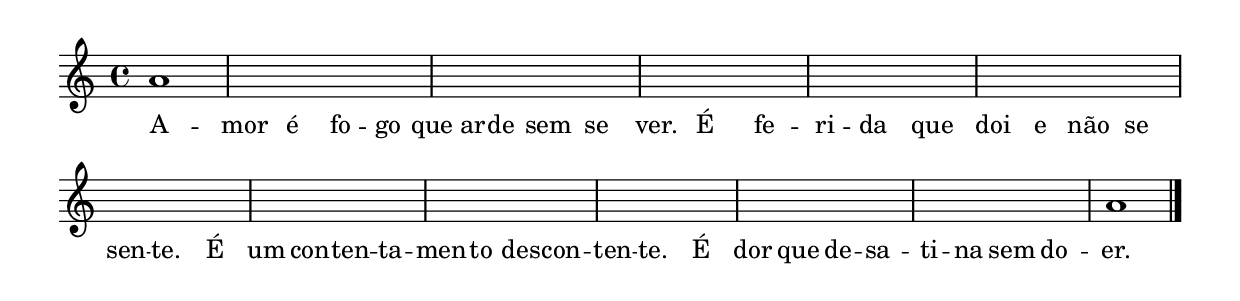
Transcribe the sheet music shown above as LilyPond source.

\version "2.22.1"

\header{
        %title = ""
        %composer = ""

        %Sumir com a nota de rodapé
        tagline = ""
        %poet = "quem fez a letra / co-autor"
        %Se der algum erro, acrescentar o caractere espaço para recarregar a página:
        %...  
}

\paper {
        %paper-width = #100
        %paper-height = #50
        %bottom-margin = #0
        %top-margin = #0
        %left-margin = #20
        %right-margin = #0
        %inner-margin = #0
        %outer-margin = #0
}

\score {
  \new Staff 
        \with {
                %instrumentName = "Saxofone Soprano"
                %shortInstrumentName = "S sax"
        } <<
    \new Voice{

        %instrumento ocarina
        %\set midiInstrument = #"ocarina"
                
        %Compasso 4/4 aparece em fração e não a letra C
        %\numericTimeSignature        

        %remove a clave
        %\hide Staff.Clef
        %\override Staff.Clef.color = #white
        %\override Staff.Clef.layer = #-1

        %a linha abaixo oculta as barras
        %\override Score.BarLine.stencil = ##f
        %\hide Score.BarLine

        %a linha abaixo oculta o pentagrama
        %\override Staff.StaffSymbol.line-count = #0
        %\hide Staff.StaffSymbol
        
        %remove a formula de compasso
        %\hide Staff.TimeSignature

        %Clave de percussão
        %\clef percussion
        %Clave de fá
        %\clef F

        %\relative c' {
         {

%Muda a figura da nota
%\improvisationOn

%a linha abaixo oculta a haste da nota
%\hide Stem
%para desfazer basta usar
%\undoHideStem \hideStem

%Cor da Haste RGB
%\override Stem.color = #(rgb-color 0 0 1)

%Direção da Haste
%\stemUp
%\stemDown
%\stemNeutral

%Colcheias não se conectam
\autoBeamOff
%\autoBeamOn

%Ocultar os números dos compassos a cada linha
%\hide Score.BarNumber

%Ocultar ou não as notas a partir do comando
%\hideNotes
%\unHideNotes

%\overrideTimeSignatureSettings
        %4/4        % timeSignatureFraction
        %1/4        % baseMomentFraction
        %#'(3 1)    % beatStructure
        %#'()       % beamExceptions

                \time 4/4

%Audios da Berklee sao 100bpm
%Andamento
%\tempo 4 = 117
 
%Tom da música
%\key f \major %\minor

%@@@@@@@@@@@@@@@@@@@@@@PRIMEIRA@@@@@@@@@@@@@@@@@@@@@@@@@@@@


%c,4 d, e, f, g, a, b, c d e f g a b c' d' e'
a'1 \hideNotes a'4 a' a' a' a'4 a' a' a' a' a'2 a'4 a' a'2 a'4 a' a' a' a' a' a'2 a'4 a' a' a' a'
a' a' a' a' a' a'2 a'4 a' a' a' a' a' a' a' a' \unHideNotes a'1
%\break
\bar "|."

\compressMMRests {
    %\override MultiMeasureRest.expand-limit = #1
    %R1*2 | R1*5 | R1*9
    %R1*21
}
\break

        }
        \addlyrics{
                %Alinhamento do texto:
                %\override LyricText.self-alignment-X = #LEFT

                %_ _ _ _ _ _ _ _ _ _ _ _ _ _ _ _ _ _ _ _
                %Me_a -- ju -- da_a te co -- nhecer_...
                %"1" "2" "3" "4" "1" "2" "3" "4" "1" "2" "3" "4" "1" "2" "3" "4"
                %Dó Ré Mi Fá Sol Lá Si
                %"Dó" "Dó♯" "Ré" "Ré♯" "Mi" "Fá" "Fá♯" "Sol" "Sol♯" "Lá" "Lá♯" "Si" "Dó"
                %"Mi" "Mi♭" "Ré" "Ré♭" "Dó" "Si" "Si♭" "Lá" "Lá♭" "Sol" "Sol♭" "Fá" "Mi"
                %"Sol" "Sol♭" "Fá" "Mi" "Mi♭" "Ré" "Ré♭" "Dó" "Si" "Si♭" "Lá" "Lá♭" "Sol"
                %"Dó" "Ré" "Mi" "Fá♯" "Sol♯" "Lá♯" "Dó"
                %"Mi" "Fá"  "Sol"  "Lá"  "Si" "Dó" "Ré" "Mi" "Fá"  "Sol"  "Lá"  "Si" "Dó" "Ré" "Mi" "Fá"  "Sol"  "Lá"
                A -- mor é fo -- go que_ar -- de sem se ver. É fe -- ri -- da que doi e não se sen -- te. É um con -- ten -- ta -- men -- to des -- con -- ten -- te. É dor que de -- sa -- ti -- na sem do -- er.
                
    }

    }

%\new Staff
    %\new Voice {
        
    %instrumento ocarina
    %\set midiInstrument = #"ocarina"
    %Compasso 4/4 aparece em fração e não a letra C
    %\numericTimeSignature    
    %remove a clave
    %\override Staff.Clef.color = #white
    %\override Staff.Clef.layer = #-1
    %a linha abaixo oculta as barras
    %\override Score.BarLine.stencil = ##f
    %a linha abaixo oculta o pentagrama
    %\override Staff.StaffSymbol.line-count = #0
    %remove a formula de compasso
    %\hide Staff.TimeSignature
    %Clave de percussão
    %\clef percussion
    %Clave de fá
    %\clef F
        
    %\relative c''{
    %  {
        
%Muda a figura da nota
%\improvisationOn
%a linha abaixo oculta a haste da nota
%\hide Stem
%para desfazer basta usar
%\undo \hide Stem
%Direção da Haste
%\stemUp 
%\stemDown 
%\stemNeutral
%Colcheias não se ligam
%\autoBeamOff
%Ocultar os números dos compassos
%a cada linha
%\hide Score.BarNumber
%Ocultar ou não as notas a partir do comando
%\hideNotes 
%\unHideNotes 

%\key g \major

%@@@@@@@@@@@@@@@@@@SEGUNDA@@@@@@@@@@@@@@@@@@@@@@@@@@@@@@@@@@@@@@@@@
        %\time 4/4



%\set midiInstrument = #"woodblock"

%a'4 r4 c'4 r4
%a'4 c'4 c'4 c'4
%\break

%a'4 c'4 c'4 c'4 
%a'4 c'4 c'4 c'4
%a'4 c'4 c'4 c'4 
%a'4 c'4 c'4 c'4
%\break


    % }
    % }

  >>

        %gera PDF
        \layout {
                indent = #0
                %line-width = #200
                %ragged-last = #0
                \context{
                        \Score
                        %mudar o espaco entre as notas sem letra
                        %Valores maiores de ly:make-moment produzirão músicas menores.. e 1/4 é maior que 1/16
                        \override SpacingSpanner.base-shortest-duration = #(ly:make-moment 1/16)
                        %\override SpacingSpanner.uniform-stretching = ##t

                        %abaixo tira a contagem de compassos (Dentro de \Score !!!!)
                        \omit BarNumber                        

                        %aumentar este número caso as palavras estejam muito próximas
                        %\Lyrics
                        %\override LyricSpace.minimum-distance = #6.0

                }
        }

        %gera o audio
        \midi{
                %\context{
                                        %\Staff
                                        %\remove "Staff_performer"
                        %\Score
                                %midiMinimumVolume = #1.9
                                %midiMaximumVolume = #2.0
                %}
                                \context {
                                      \Staff
                                      \remove "Staff_performer"
                            }
                            \context {
                                      \Voice
                                      \consists "Staff_performer"
                            }
       }

}
%Frescobaldi = IDE do Lilypond

%a4-ais4-aes4-b4-bis4-bes4-c'4-cis'4-ces'4-d'4-dis'4-des'4-e'4-eis'4-ees'4-f'4-fis'4-fes'4-g'4-gis'4-ges'4-a'4-ais'4-aes'4-b'4-bis'4-bes'4-c''4-cis''4-ces''4-d''4-dis''4-des''4-e''4-eis''4-ees''4-f''4-fis''4-fes''4-g''4-gis''4-ges''4-a''4-ais''4-aes''4-b''4-bis''4-bes''4-c'''4-cis'''4-ces'''4
%c,4-cis,4-ces,4-d,4-dis,4-des,4-e,4-eis,4-ees,4-f,4-fis,4-fes,4-g,4-gis,4-ges,4-a,4-ais,4-aes,4-b,4-bis,4-bes,4-c4-cis4-ces4-d4-dis4-des4-e4-eis4-ees4-f4-fis4-fes4-g4-gis4-ges4-a4-ais4-aes4-b4-bis4-bes4-c'4-cis'4-ces'4-d'4-dis'4-des'4-e'4-eis'4-ees'4

%a4-ais4-aes4-b4-bes4-c'4-cis'4-d'4-dis'4-des'4-e'4-ees'4-f'4-fis'4-g'4-gis'4-ges'4-a'4-ais'4-aes'4-b'4-bes'4-c''4-cis''4-d''4-dis''4-des''4-e''4-ees''4-f''4-fis''4-g''4-gis''4-ges''4-a''4-ais''4-aes''4-b''4-bes''4-c'''4-cis'''4
%c,4-cis,4-d,4-dis,4-des,4-e,4-ees,4-f,4-fis,4-g,4-gis,4-ges,4-a,4-ais,4-aes,4-b,4-bes,4-c4-cis4-d4-dis4-des4-e4-ees4-f4-fis4-g4-gis4-ges4-a4-ais4-aes4-b4-bes4-c'4-cis'4-d'4-dis'4-des'4-e'4-ees'4

%Clave de Sol
%aes2-ais2-bes2-bis2-c'2-b2-ces'2-cis'2-des'2-dis'2-ees'2-eis'2-f'2-e'2-fes'2-fis'2-ges'2-gis'2-aes'2-ais'2-bes'2-b'2-ces''2-bis'2-c''2-cis''2-des''2-dis''2-ees''2-eis''2-f''2-e''2-fes''2-fis''2-ges''2-gis''2-aes''2-ais''2-bes''2-bis''2-c'''2-b''2-ces'''2-cis'''2
%a4-ais4-aes4-b4-bis4-bes4-c'4-cis'4-ces'4-d'4-dis'4-des'4-e'4-eis'4-ees'4-f'4-fis'4-fes'4-g'4-gis'4-ges'4-a'4-ais'4-aes'4-b'4-bis'4-bes'4-c''4-cis''4-ces''4-d''4-dis''4-des''4-e''4-eis''4-ees''4-f''4-fis''4-fes''4-g''4-gis''4-ges''4-a''4-ais''4-aes''4-b''4-bis''4-bes''4-c'''4-cis'''4-ces'''4

%Clave de Fá
%c,2-ces,2-cis,2-des,2-dis,2-ees,2-eis,2-f,2-e,2-fes,2-fis,2-ges,2-gis,2-aes,2-ais,2-bes,2-bis,2-c2-b,2-ces2-cis2-des2-dis2-ees2-eis2-f2-e2-fes2-fis2-ges2-gis2-aes2-ais2-bes2-bis2-c'2-b2-ces'2-cis'2-des'2-dis'2-ees'2-eis'2-e'2
%c,4-d,4-e,4-f,4-g,4-a,4-b,4-c4-d4-e4-f4-g4-a4-b4-c'4-d'4-e'4

%Notas naturais no violão
%e4-f4-g4-a4-b4-c'4-d'4-e'4-f'4-g'4-a'4-b'4-c''4-d''4-e''4-f''4-g''4-a''4

%Notas com acidentes no violão e notas naturais
%e4-f4-fis4-g4-gis4-ges4-a4-ais4-aes4-b4-bes4-c'4-cis'4-d'4-dis'4-des'4-e'4-ees'4-f'4-fis'4-g'4-gis'4-ges'4-a'4-ais'4-aes'4-b'4-bes'4-c''4-cis''4-d''4-dis''4-des''4-e''4-ees''4-f''4-fis''4-g''4-gis''4-ges''4-a''4-ais''4-aes''4

%Apenas acidentes no violão
%fis4-gis4-ges4-ais4-aes4-bes4-cis'4-dis'4-des'4-ees'4-fis'4-gis'4-ges'4-ais'4-aes'4-bes'4-cis''4-dis''4-des''4-ees''4-fis''4-gis''4-ges''4-ais''4-aes''4
